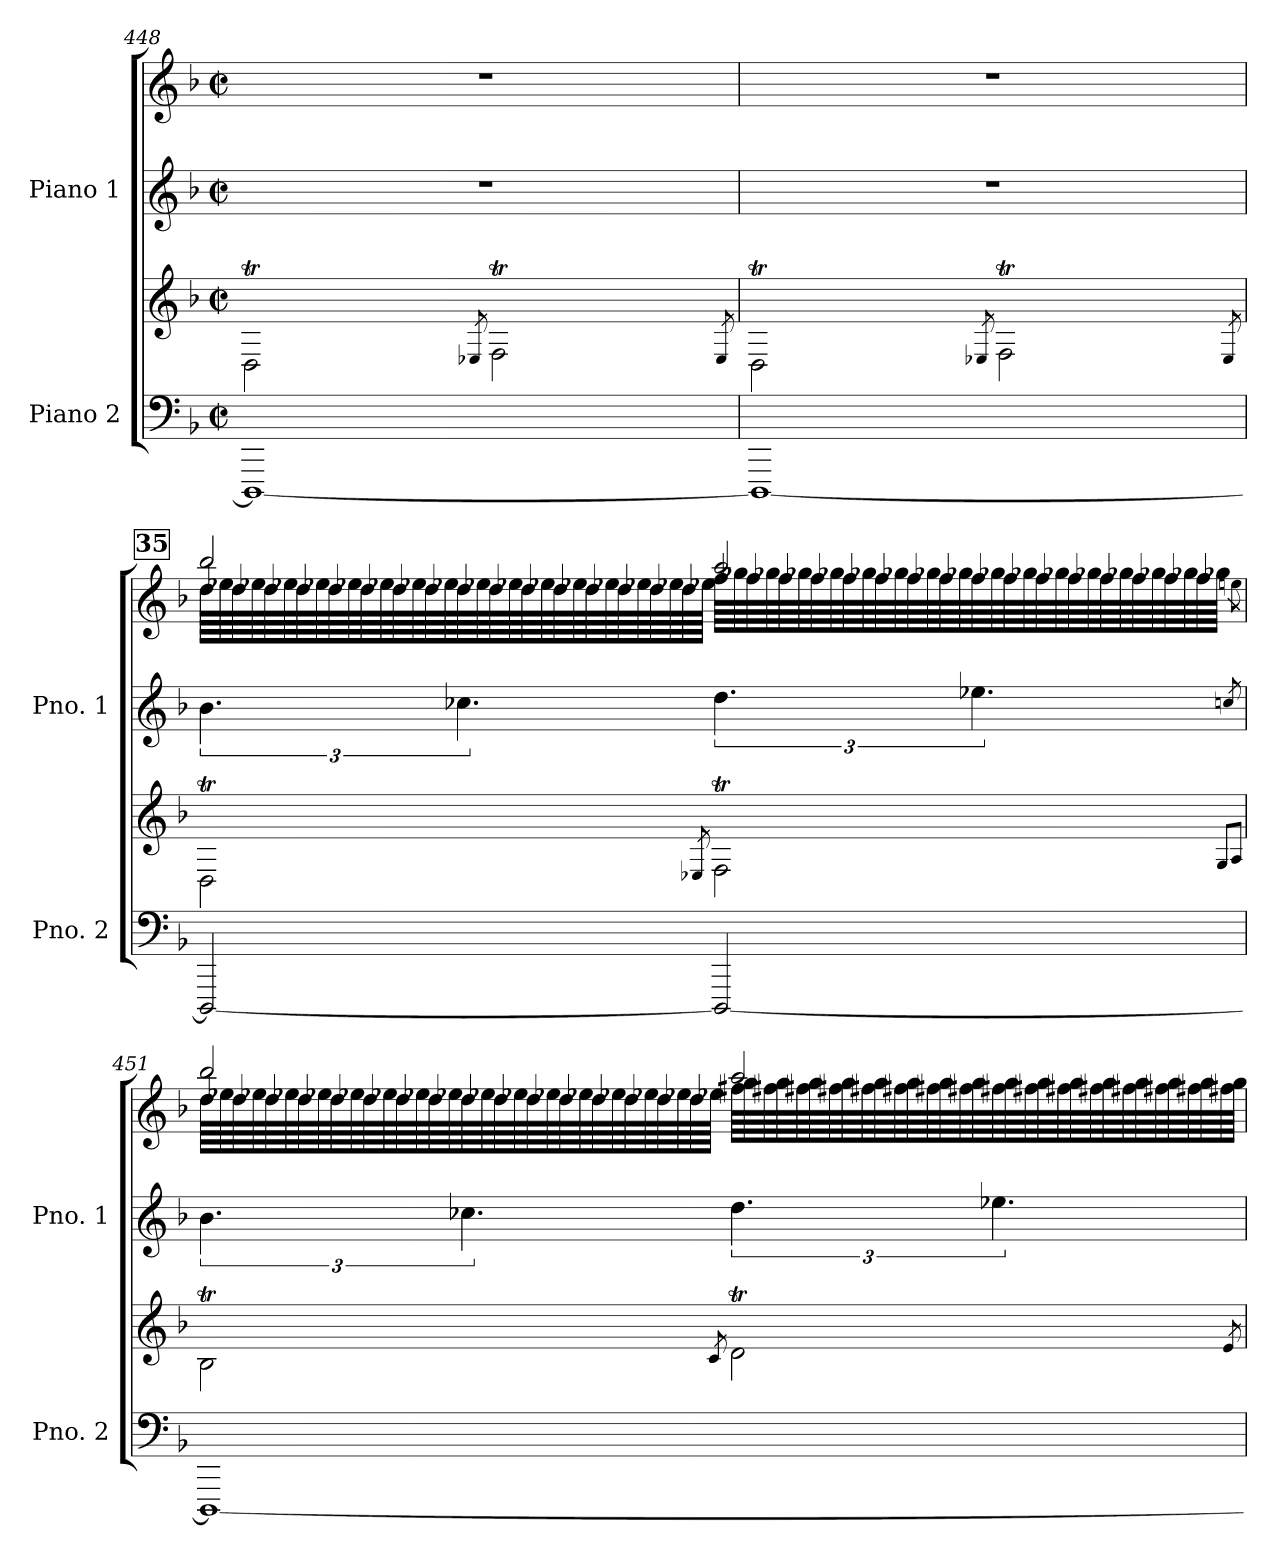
**kern	**kern	**kern	**kern
*part2	*part2	*part1	*part1
*staff4	*staff3	*staff2	*staff1
*I"Piano 2	*	*I"Piano 1	*
*I'Pno. 2	*	*I'Pno. 1	*
*clefF4	*clefG2	*clefG2	*clefG2
*k[b-]	*k[b-]	*k[b-]	*k[b-]
*M2/2	*M2/2	*M2/2	*M2/2
*met(c|)	*met(c|)	*met(c|)	*met(c|)
=448	=448	=448	=448
1DDD_	2DT\	1r	1r
.	8qE-X/	.	.
.	2FT\	.	.
.	8qE-/	.	.
!!LO:LB:g=z
=449	=449	=449	=449
1DDD_	2DT\	1r	1r
.	8qE-X/	.	.
.	2FT\	.	.
.	8qE-/	.	.
!!LO:REH:place=s1:a:B:fs=14:t=35
=450	=450	=450	=450
*	*	*	*^
*	*	*	*tremolo	*
2DDD/_	2DT\	6.b-\	2bb-/	64dd\LLLL
.	.	.	.	64ee-X\
.	.	.	.	64dd\
.	.	.	.	64ee-X\
.	.	.	.	64dd\
.	.	.	.	64ee-X\
.	.	.	.	64dd\
.	.	.	.	64ee-X\
.	.	.	.	64dd\
.	.	.	.	64ee-X\
.	.	.	.	64dd\
.	.	.	.	64ee-X\
.	.	.	.	64dd\
.	.	.	.	64ee-X\
.	.	.	.	64dd\
.	.	.	.	64ee-X\
.	.	6.cc-X\	.	64dd\
.	.	.	.	64ee-X\
.	.	.	.	64dd\
.	.	.	.	64ee-X\
.	.	.	.	64dd\
.	.	.	.	64ee-X\
.	.	.	.	64dd\
.	.	.	.	64ee-X\
.	.	.	.	64dd\
.	.	.	.	64ee-X\
.	.	.	.	64dd\
.	.	.	.	64ee-X\
.	.	.	.	64dd\
.	.	.	.	64ee-X\
.	.	.	.	64dd\
.	.	.	.	64ee-X\JJJJ
.	8qE-X/	.	.	.
2DDD/_	2FT\	6.dd\	2aa/	64ff\LLLL
.	.	.	.	64gg-X\
.	.	.	.	64ff\
.	.	.	.	64gg-X\
.	.	.	.	64ff\
.	.	.	.	64gg-X\
.	.	.	.	64ff\
.	.	.	.	64gg-X\
.	.	.	.	64ff\
.	.	.	.	64gg-X\
.	.	.	.	64ff\
.	.	.	.	64gg-X\
.	.	.	.	64ff\
.	.	.	.	64gg-X\
.	.	.	.	64ff\
.	.	.	.	64gg-X\
.	.	6.ee-X\	.	64ff\
.	.	.	.	64gg-X\
.	.	.	.	64ff\
.	.	.	.	64gg-X\
.	.	.	.	64ff\
.	.	.	.	64gg-X\
.	.	.	.	64ff\
.	.	.	.	64gg-X\
.	.	.	.	64ff\
.	.	.	.	64gg-X\
.	.	.	.	64ff\
.	.	.	.	64gg-X\
.	.	.	.	64ff\
.	.	.	.	64gg-X\
.	.	.	.	64ff\
.	.	.	.	64gg-X\JJJJ
*	*	*	*Xtremolo	*
.	8qG/L	.	.	.
.	8qA/J	8qccn/	.	8qeen\
=451	=451	=451	=451	=451
*	*	*	*tremolo	*
1DDD_	2B-T\	6.b-\	2bb-/	64dd\LLLL
.	.	.	.	64ee-X\
.	.	.	.	64dd\
.	.	.	.	64ee-X\
.	.	.	.	64dd\
.	.	.	.	64ee-X\
.	.	.	.	64dd\
.	.	.	.	64ee-X\
.	.	.	.	64dd\
.	.	.	.	64ee-X\
.	.	.	.	64dd\
.	.	.	.	64ee-X\
.	.	.	.	64dd\
.	.	.	.	64ee-X\
.	.	.	.	64dd\
.	.	.	.	64ee-X\
.	.	6.cc-X\	.	64dd\
.	.	.	.	64ee-X\
.	.	.	.	64dd\
.	.	.	.	64ee-X\
.	.	.	.	64dd\
.	.	.	.	64ee-X\
.	.	.	.	64dd\
.	.	.	.	64ee-X\
.	.	.	.	64dd\
.	.	.	.	64ee-X\
.	.	.	.	64dd\
.	.	.	.	64ee-X\
.	.	.	.	64dd\
.	.	.	.	64ee-X\
.	.	.	.	64dd\
.	.	.	.	64ee-X\JJJJ
.	8qc/	.	.	.
.	2dT\	6.dd\	2aa/	64ff#X\LLLL
.	.	.	.	64gg\
.	.	.	.	64ff#X\
.	.	.	.	64gg\
.	.	.	.	64ff#X\
.	.	.	.	64gg\
.	.	.	.	64ff#X\
.	.	.	.	64gg\
.	.	.	.	64ff#X\
.	.	.	.	64gg\
.	.	.	.	64ff#X\
.	.	.	.	64gg\
.	.	.	.	64ff#X\
.	.	.	.	64gg\
.	.	.	.	64ff#X\
.	.	.	.	64gg\
.	.	6.ee-X\	.	64ff#X\
.	.	.	.	64gg\
.	.	.	.	64ff#X\
.	.	.	.	64gg\
.	.	.	.	64ff#X\
.	.	.	.	64gg\
.	.	.	.	64ff#X\
.	.	.	.	64gg\
.	.	.	.	64ff#X\
.	.	.	.	64gg\
.	.	.	.	64ff#X\
.	.	.	.	64gg\
.	.	.	.	64ff#X\
.	.	.	.	64gg\
.	.	.	.	64ff#X\
.	.	.	.	64gg\JJJJ
*	*	*	*Xtremolo	*
*	*	*	*v	*v
.	8qe/	.	.
.	.	.	.
.	.	.	.
.	.	.	.
.	.	.	.
.	.	.	.
.	.	.	.
.	.	.	.
.	.	.	.
.	.	.	.
.	.	.	.
.	.	.	.
.	.	.	.
.	.	.	.
.	.	.	.
.	.	.	.
=	=	=	=
*-	*-	*-	*-
